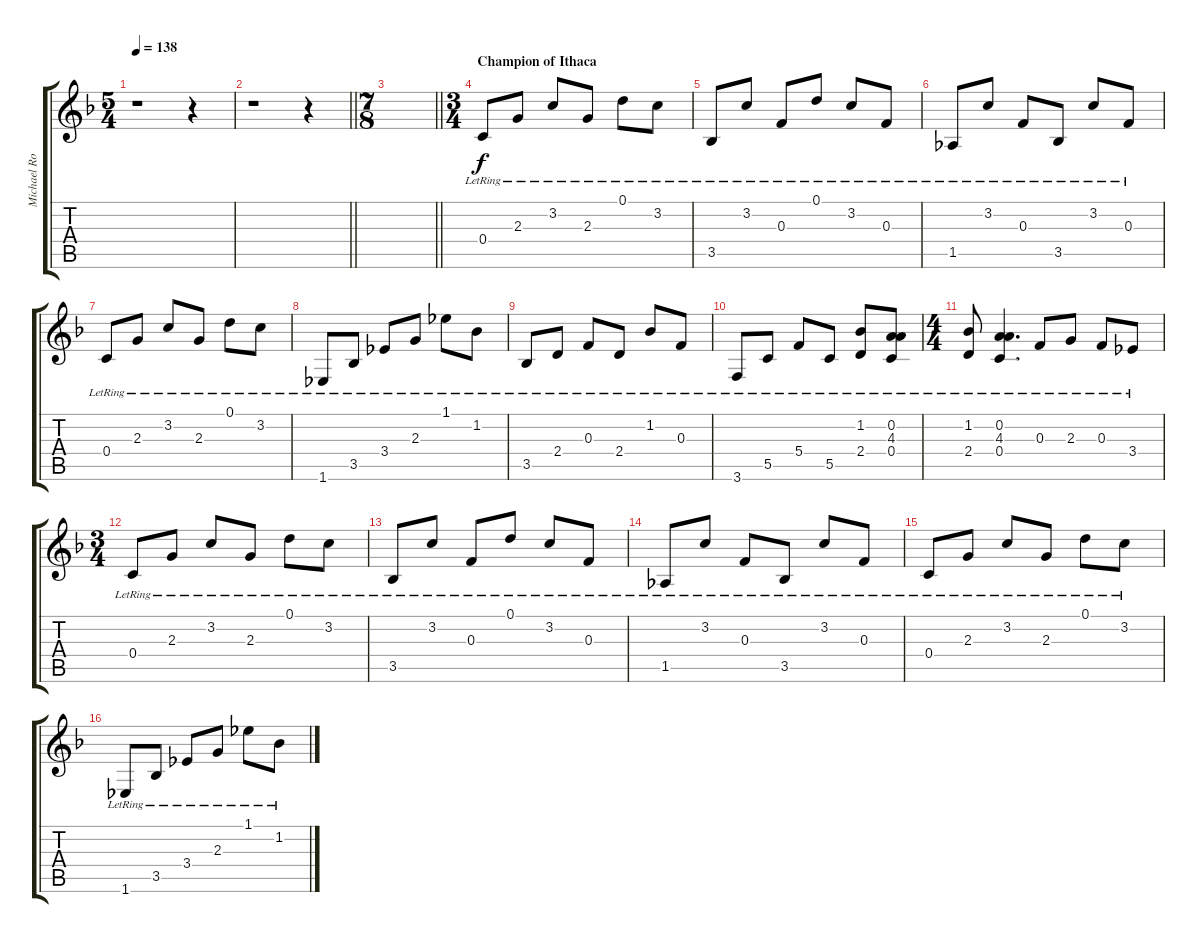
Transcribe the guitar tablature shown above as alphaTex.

\track ("Michael Romeo (clean guitar)" "Michael Ro") {instrument acousticguitarsteel}
\staff {score tabs}
\tuning (D4 A3 F3 C3 G2 D2) {hide}
\ts (5 4)
\tempo 138
\clef g2
\ks dminor
r.1{dy f} r.4 |
\barLineRight lightlight
r.1 r.4 |
\ts (7 8)
\barLineRight lightlight
|
\ts (3 4)
\section ("" "Champion of Ithaca")
0.4{lr}.8{volume 14 balance 8 instrument electricguitarclean} 2.3{lr}.8 3.2{lr}.8 2.3{lr}.8 0.1{lr}.8 3.2{lr}.8 |
3.5{lr}.8 3.2{lr}.8 0.3{lr}.8 0.1{lr}.8 3.2{lr}.8 0.3{lr}.8 |
1.5{lr}.8 3.2{lr}.8 0.3{lr}.8 3.5{lr}.8 3.2{lr}.8 0.3{lr}.8 |
0.4{lr}.8 2.3{lr}.8 3.2{lr}.8 2.3{lr}.8 0.1{lr}.8 3.2{lr}.8 |
1.6{lr}.8 3.5{lr}.8 3.4{lr}.8 2.3{lr}.8 1.1{lr}.8 1.2{lr}.8 |
3.5{lr}.8 2.4{lr}.8 0.3{lr}.8 2.4{lr}.8 1.2{lr}.8 0.3{lr}.8 |
3.6{lr}.8 5.5{lr}.8 5.4{lr}.8 5.5{lr}.8 (1.2{lr} 2.4{lr}).8 (0.2{lr} 4.3{lr} 0.4{lr}).8 |
\ts (4 4)
(1.2{lr} 2.4{lr}).8 (0.2{lr} 4.3{lr} 0.4{lr}).4{d} 0.3{lr}.8 2.3{lr}.8 0.3{lr}.8 3.4{lr}.8 |
\ts (3 4)
0.4{lr}.8 2.3{lr}.8 3.2{lr}.8 2.3{lr}.8 0.1{lr}.8 3.2{lr}.8 |
3.5{lr}.8 3.2{lr}.8 0.3{lr}.8 0.1{lr}.8 3.2{lr}.8 0.3{lr}.8 |
1.5{lr}.8 3.2{lr}.8 0.3{lr}.8 3.5{lr}.8 3.2{lr}.8 0.3{lr}.8 |
0.4{lr}.8 2.3{lr}.8 3.2{lr}.8 2.3{lr}.8 0.1{lr}.8 3.2{lr}.8 |
1.6{lr}.8 3.5{lr}.8 3.4{lr}.8 2.3{lr}.8 1.1{lr}.8 1.2{lr}.8
